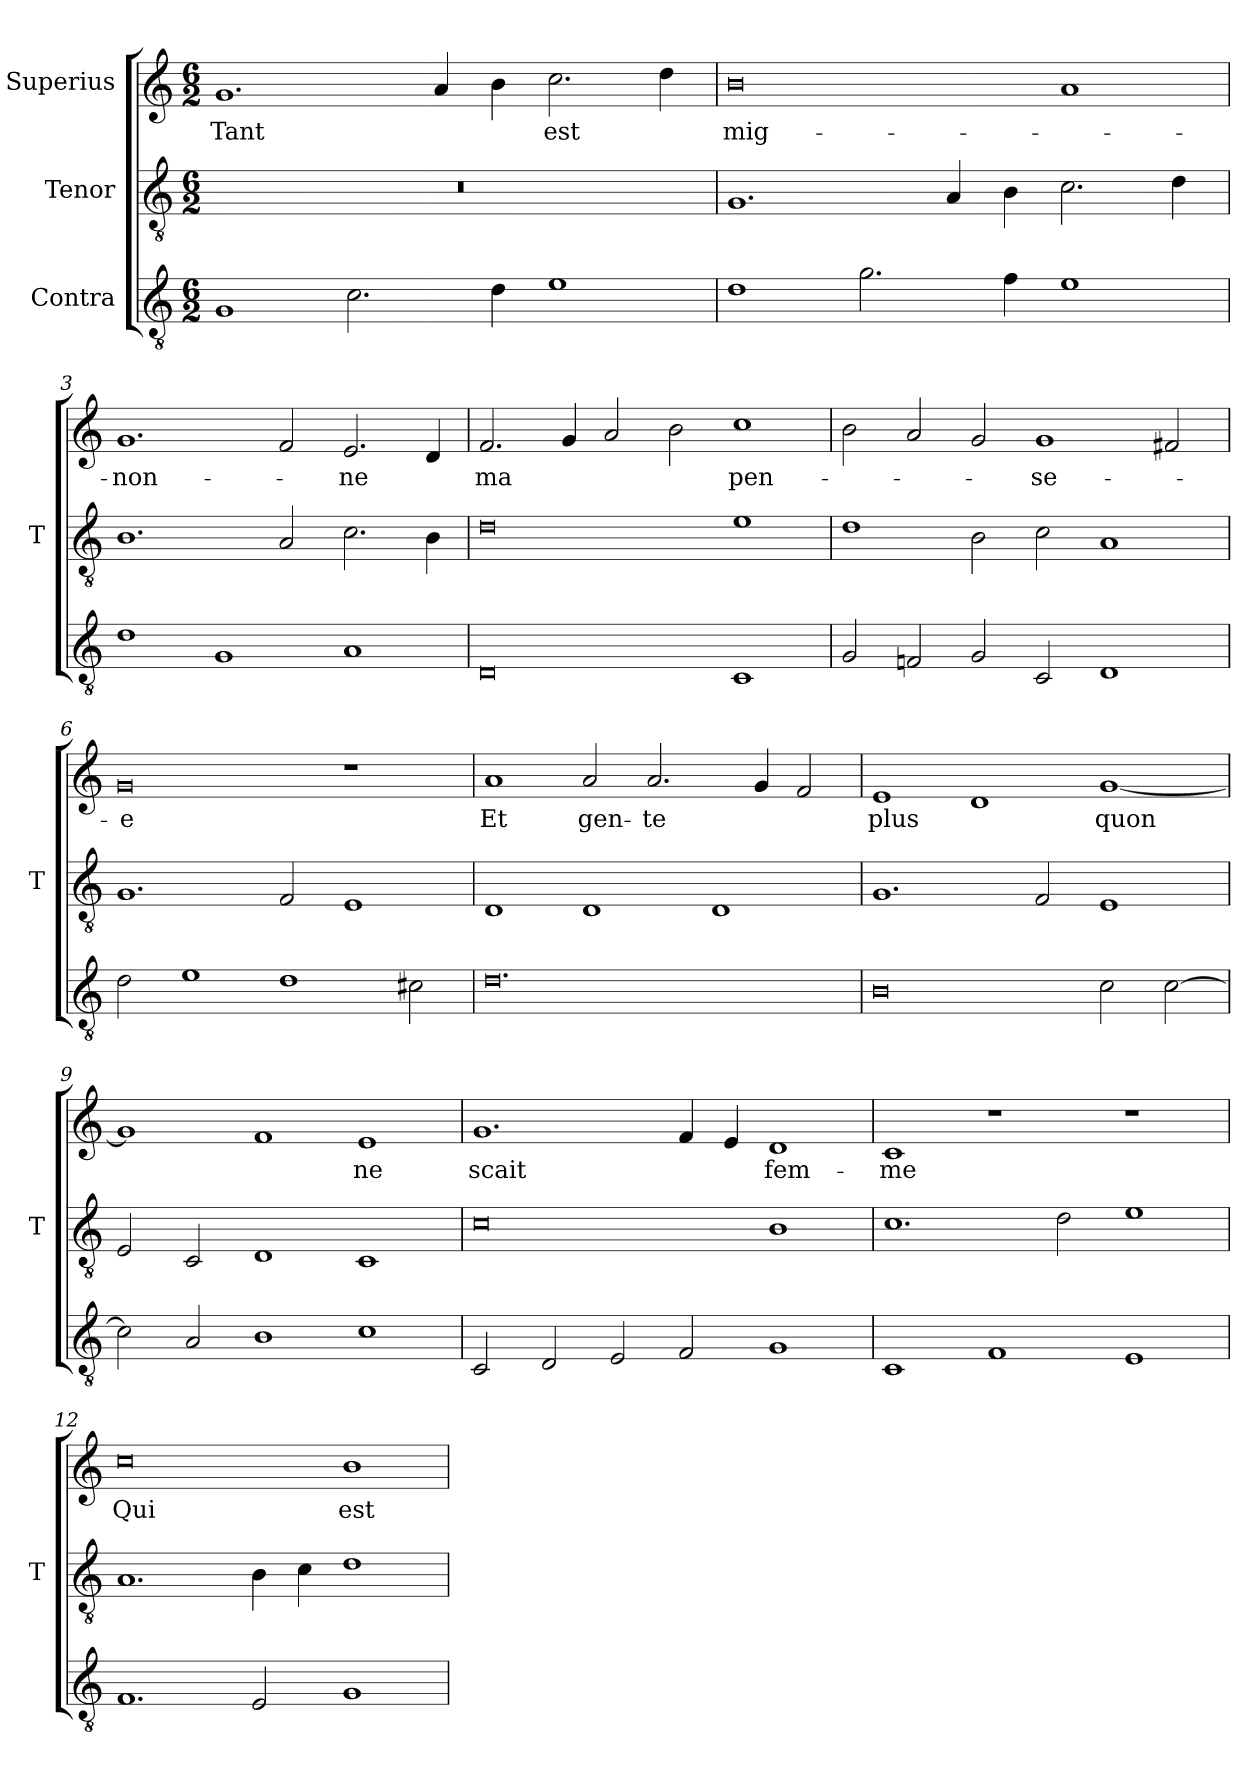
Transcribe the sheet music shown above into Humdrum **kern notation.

**kern	**kern	**kern	**text
*part3	*part2	*part1	*part1
*staff3	*staff2	*staff1	*staff1
*I"Contra	*I"Tenor	*I"Superius	*
*	*I'T	*	*
*clefGv2	*clefGv2	*clefG2	*
*M6/2	*M6/2	*M6/2	*
=1	=1	=1	=1
1G	0.r	1.g	-Tant
2.c	.	.	.
.	.	4a	.
4d	.	4b	.
1e	.	2.cc	-est
.	.	4dd	.
=2	=2	=2	=2
1d	1.G	0b	mig-
2.g	.	.	.
.	4A	.	.
4f	4B	.	.
1e	2.c	1a	.
.	4d	.	.
=3	=3	=3	=3
1d	1.B	1.g	-non-
1G	.	.	.
.	2A	2f	.
1A	2.c	2.e	-ne
.	4B	4d	.
=4	=4	=4	=4
0D	0d	2.f	-ma
.	.	4g	.
.	.	2a	.
.	.	2b	.
1C	1e	1cc	pen-
=5	=5	=5	=5
2G	1d	2b	.
2Fn	.	2a	.
2G	2B	2g	.
2C	2c	1g	-se-
1D	1A	.	.
.	.	2f#X	.
=6	=6	=6	=6
2d	1.G	0g	-e
1e	.	.	.
1d	2F	.	.
.	1E	1r	.
2c#X	.	.	.
=7	=7	=7	=7
0.d	1D	1a	-Et
.	1D	2a	gen-
.	.	2.a	-te
.	1D	.	.
.	.	4g	.
.	.	2f	.
=8	=8	=8	=8
0B	1.G	1e	-plus
.	.	1d	.
.	2F	.	.
2c	1E	[1g	-quon
[2c	.	.	.
=9	=9	=9	=9
2c]	2E	1g]	.
2A	2C	.	.
1B	1D	1f	.
1c	1C	1e	-ne
=10	=10	=10	=10
2C	0c	1.g	-scait
2D	.	.	.
2E	.	.	.
2F	.	4f	.
.	.	4e	.
1G	1B	1d	fem-
=11	=11	=11	=11
1C	1.c	1c	-me
1F	.	1r	.
.	2d	.	.
1E	1e	1r	.
=12	=12	=12	=12
1.F	1.A	0cc	-Qui
2E	4B	.	.
.	4c	.	.
1G	1d	1b	-est
=	=	=	=
*-	*-	*-	*-
